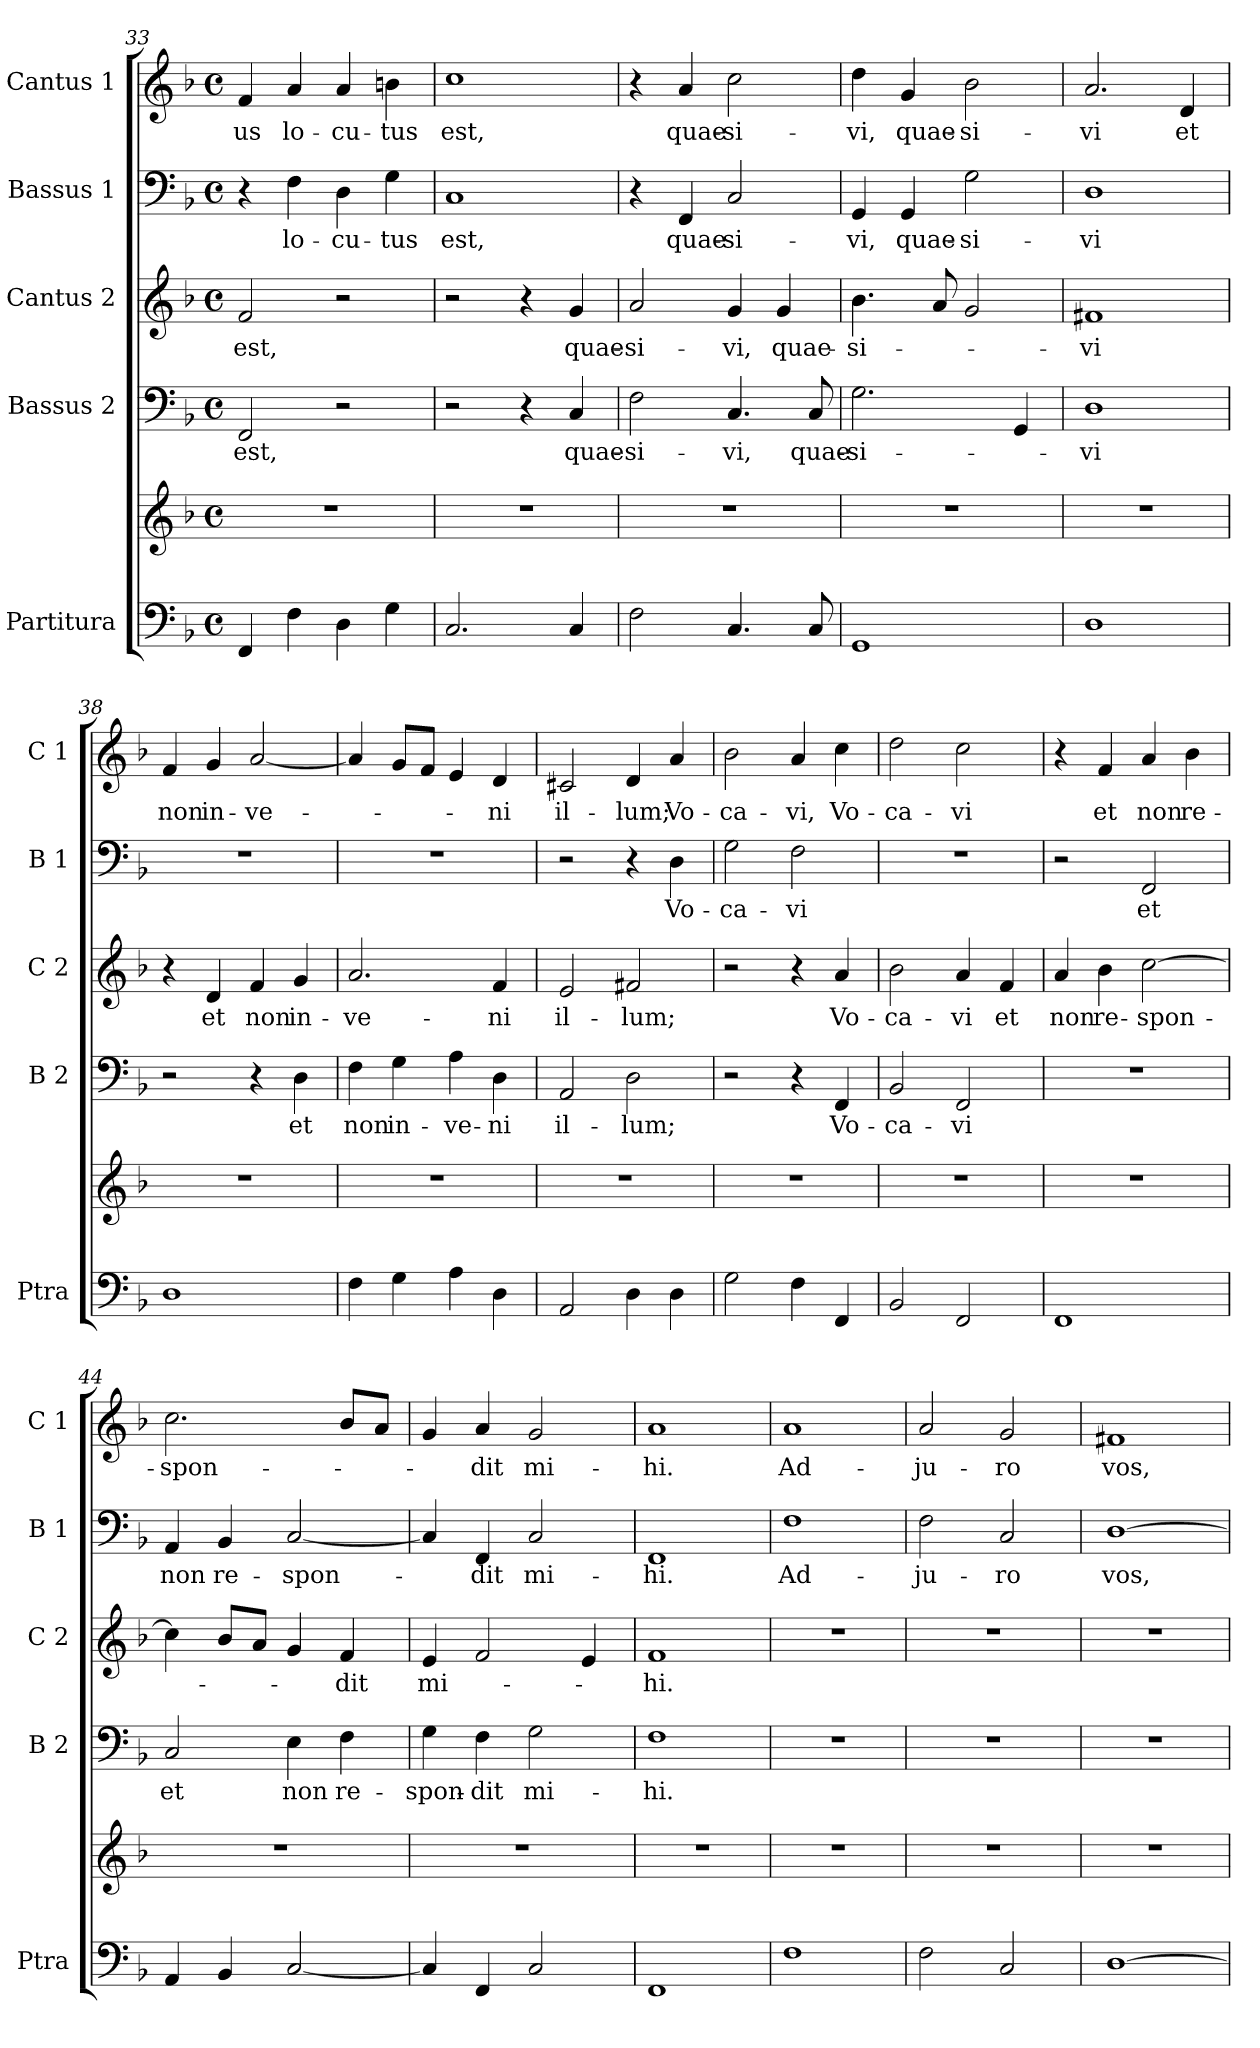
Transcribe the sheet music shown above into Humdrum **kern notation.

**kern	**kern	**kern	**text	**kern	**text	**kern	**text	**kern	**text
*part5	*part5	*part4	*part4	*part3	*part3	*part2	*part2	*part1	*part1
*staff6	*staff5	*staff4	*staff4	*staff3	*staff3	*staff2	*staff2	*staff1	*staff1
*I"Partitura	*	*I"Bassus 2	*	*I"Cantus 2	*	*I"Bassus 1	*	*I"Cantus 1	*
*I'Ptra	*	*I'B 2	*	*I'C 2	*	*I'B 1	*	*I'C 1	*
*clefF4	*clefG2	*clefF4	*	*clefG2	*	*clefF4	*	*clefG2	*
*k[b-]	*k[b-]	*k[b-]	*	*k[b-]	*	*k[b-]	*	*k[b-]	*
*F:	*F:	*F:	*	*F:	*	*F:	*	*F:	*
*M4/4	*M4/4	*M4/4	*	*M4/4	*	*M4/4	*	*M4/4	*
*met(c)	*met(c)	*met(c)	*	*met(c)	*	*met(c)	*	*met(c)	*
=33	=33	=33	=33	=33	=33	=33	=33	=33	=33
!	!	!	!LO:LY:b	!	!LO:LY:b	!	!	!	!LO:LY:b
4FF/	1r	2FF/	est,	2f/	est,	4r	.	4f/	-us
!	!	!	!	!	!	!	!LO:LY:b	!	!LO:LY:b
4F\	.	.	.	.	.	4F\	lo-	4a/	lo-
!	!	!	!	!	!	!	!LO:LY:b	!	!LO:LY:b
4D\	.	2r	.	2r	.	4D\	-cu-	4a/	-cu-
!	!	!	!	!	!	!	!LO:LY:b	!	!LO:LY:b
4G\	.	.	.	.	.	4G\	-tus	4bn\	-tus
=34	=34	=34	=34	=34	=34	=34	=34	=34	=34
!	!	!	!	!	!	!	!LO:LY:b	!	!LO:LY:b
2.C/	1r	2r	.	2r	.	1C	est,	1cc	est,
.	.	4r	.	4r	.	.	.	.	.
!	!	!	!LO:LY:b	!	!LO:LY:b	!	!	!	!
4C/	.	4C/	quae-	4g/	quae-	.	.	.	.
=35	=35	=35	=35	=35	=35	=35	=35	=35	=35
!	!	!	!LO:LY:b	!	!LO:LY:b	!	!	!	!
2F\	1r	2F\	-si-	2a/	-si-	4r	.	4r	.
!	!	!	!	!	!	!	!LO:LY:b	!	!LO:LY:b
.	.	.	.	.	.	4FF/	quae-	4a/	quae-
!	!	!	!LO:LY:b	!	!LO:LY:b	!	!LO:LY:b	!	!LO:LY:b
4.C/	.	4.C/	-vi,	4g/	-vi,	2C/	-si-	2cc\	-si-
!	!	!	!	!	!LO:LY:b	!	!	!	!
.	.	.	.	4g/	quae-	.	.	.	.
!	!	!	!LO:LY:b	!	!	!	!	!	!
8C/	.	8C/	quae-	.	.	.	.	.	.
=36	=36	=36	=36	=36	=36	=36	=36	=36	=36
!	!	!	!LO:LY:b	!	!LO:LY:b	!	!LO:LY:b	!	!LO:LY:b
1GG	1r	2.G\	-si-	4.b-\	-si-	4GG/	-vi,	4dd\	-vi,
!	!	!	!	!	!	!	!LO:LY:b	!	!LO:LY:b
.	.	.	.	.	.	4GG/	quae-	4g/	quae-
.	.	.	.	8a/	.	.	.	.	.
!	!	!	!	!	!	!	!LO:LY:b	!	!LO:LY:b
.	.	.	.	2g/	.	2G\	-si-	2b-\	-si-
.	.	4GG/	.	.	.	.	.	.	.
=37	=37	=37	=37	=37	=37	=37	=37	=37	=37
!	!	!	!LO:LY:b	!	!LO:LY:b	!	!LO:LY:b	!	!LO:LY:b
1D	1r	1D	-vi	1f#X	-vi	1D	-vi	2.a/	-vi
!	!	!	!	!	!	!	!	!	!LO:LY:b
.	.	.	.	.	.	.	.	4d/	et
!!LO:LB:g=z
=38	=38	=38	=38	=38	=38	=38	=38	=38	=38
!	!	!	!	!	!	!	!	!	!LO:LY:b
1D	1r	2r	.	4r	.	1r	.	4f/	non
!	!	!	!	!	!LO:LY:b	!	!	!	!LO:LY:b
.	.	.	.	4d/	et	.	.	4g/	in-
!	!	!	!	!	!LO:LY:b	!	!	!	!LO:LY:b
.	.	4r	.	4f/	non	.	.	[2a/	-ve-
!	!	!	!LO:LY:b	!	!LO:LY:b	!	!	!	!
.	.	4D\	et	4g/	in-	.	.	.	.
=39	=39	=39	=39	=39	=39	=39	=39	=39	=39
!	!	!	!LO:LY:b	!	!LO:LY:b	!	!	!	!
4F\	1r	4F\	non	2.a/	-ve-	1r	.	4a/]	.
!	!	!	!LO:LY:b	!	!	!	!	!	!
4G\	.	4G\	in-	.	.	.	.	8g/L	.
.	.	.	.	.	.	.	.	8f/J	.
!	!	!	!LO:LY:b	!	!	!	!	!	!
4A\	.	4A\	-ve-	.	.	.	.	4e/	.
!	!	!	!LO:LY:b	!	!LO:LY:b	!	!	!	!LO:LY:b
4D\	.	4D\	-ni	4f/	-ni	.	.	4d/	-ni
=40	=40	=40	=40	=40	=40	=40	=40	=40	=40
!	!	!	!LO:LY:b	!	!LO:LY:b	!	!	!	!LO:LY:b
2AA/	1r	2AA/	il-	2e/	il-	2r	.	2c#X/	il-
!	!	!	!LO:LY:b	!	!LO:LY:b	!	!	!	!LO:LY:b
4D\	.	2D\	-lum;	2f#X/	-lum;	4r	.	4d/	-lum;
!	!	!	!	!	!	!	!LO:LY:b	!	!LO:LY:b
4D\	.	.	.	.	.	4D\	Vo-	4a/	Vo-
=41	=41	=41	=41	=41	=41	=41	=41	=41	=41
!	!	!	!	!	!	!	!LO:LY:b	!	!LO:LY:b
2G\	1r	2r	.	2r	.	2G\	-ca-	2b-\	-ca-
!	!	!	!	!	!	!	!LO:LY:b	!	!LO:LY:b
4F\	.	4r	.	4r	.	2F\	-vi	4a/	-vi,
!	!	!	!LO:LY:b	!	!LO:LY:b	!	!	!	!LO:LY:b
4FF/	.	4FF/	Vo-	4a/	Vo-	.	.	4cc\	Vo-
=42	=42	=42	=42	=42	=42	=42	=42	=42	=42
!	!	!	!LO:LY:b	!	!LO:LY:b	!	!	!	!LO:LY:b
2BB-/	1r	2BB-/	-ca-	2b-\	-ca-	1r	.	2dd\	-ca-
!	!	!	!LO:LY:b	!	!LO:LY:b	!	!	!	!LO:LY:b
2FF/	.	2FF/	-vi	4a/	-vi	.	.	2cc\	-vi
!	!	!	!	!	!LO:LY:b	!	!	!	!
.	.	.	.	4f/	et	.	.	.	.
=43	=43	=43	=43	=43	=43	=43	=43	=43	=43
!	!	!	!	!	!LO:LY:b	!	!	!	!
1FF	1r	1r	.	4a/	non	2r	.	4r	.
!	!	!	!	!	!LO:LY:b	!	!	!	!LO:LY:b
.	.	.	.	4b-\	re-	.	.	4f/	et
!	!	!	!	!	!LO:LY:b	!	!LO:LY:b	!	!LO:LY:b
.	.	.	.	[2cc\	-spon-	2FF/	et	4a/	non
!	!	!	!	!	!	!	!	!	!LO:LY:b
.	.	.	.	.	.	.	.	4b-\	re-
=44	=44	=44	=44	=44	=44	=44	=44	=44	=44
!	!	!	!LO:LY:b	!	!	!	!LO:LY:b	!	!LO:LY:b
4AA/	1r	2C/	et	4cc\]	.	4AA/	non	2.cc\	-spon-
!	!	!	!	!	!	!	!LO:LY:b	!	!
4BB-/	.	.	.	8b-/L	.	4BB-/	re-	.	.
.	.	.	.	8a/J	.	.	.	.	.
!	!	!	!LO:LY:b	!	!	!	!LO:LY:b	!	!
[2C/	.	4E\	non	4g/	.	[2C/	-spon-	.	.
!	!	!	!LO:LY:b	!	!LO:LY:b	!	!	!	!
.	.	4F\	re-	4f/	-dit	.	.	8b-/L	.
.	.	.	.	.	.	.	.	8a/J	.
=45	=45	=45	=45	=45	=45	=45	=45	=45	=45
!	!	!	!LO:LY:b	!	!LO:LY:b	!	!	!	!
4C/]	1r	4G\	-spon-	4e/	mi-	4C/]	.	4g/	.
!	!	!	!LO:LY:b	!	!	!	!LO:LY:b	!	!LO:LY:b
4FF/	.	4F\	-dit	2f/	.	4FF/	-dit	4a/	-dit
!	!	!	!LO:LY:b	!	!	!	!LO:LY:b	!	!LO:LY:b
2C/	.	2G\	mi-	.	.	2C/	mi-	2g/	mi-
.	.	.	.	4e/	.	.	.	.	.
=46	=46	=46	=46	=46	=46	=46	=46	=46	=46
!	!	!	!LO:LY:b	!	!LO:LY:b	!	!LO:LY:b	!	!LO:LY:b
1FF	1r	1F	-hi.	1f	-hi.	1FF	-hi.	1a	-hi.
=47	=47	=47	=47	=47	=47	=47	=47	=47	=47
!	!	!	!	!	!	!	!LO:LY:b	!	!LO:LY:b
1F	1r	1r	.	1r	.	1F	Ad-	1a	Ad-
!!LO:PB:g=z
=48	=48	=48	=48	=48	=48	=48	=48	=48	=48
!	!	!	!	!	!	!	!LO:LY:b	!	!LO:LY:b
2F\	1r	1r	.	1r	.	2F\	-ju-	2a/	-ju-
!	!	!	!	!	!	!	!LO:LY:b	!	!LO:LY:b
2C/	.	.	.	.	.	2C/	-ro	2g/	-ro
=49	=49	=49	=49	=49	=49	=49	=49	=49	=49
!	!	!	!	!	!	!	!LO:LY:b	!	!LO:LY:b
[1D	1r	1r	.	1r	.	[1D	vos,	1f#X	vos,
=	=	=	=	=	=	=	=	=	=
*-	*-	*-	*-	*-	*-	*-	*-	*-	*-
